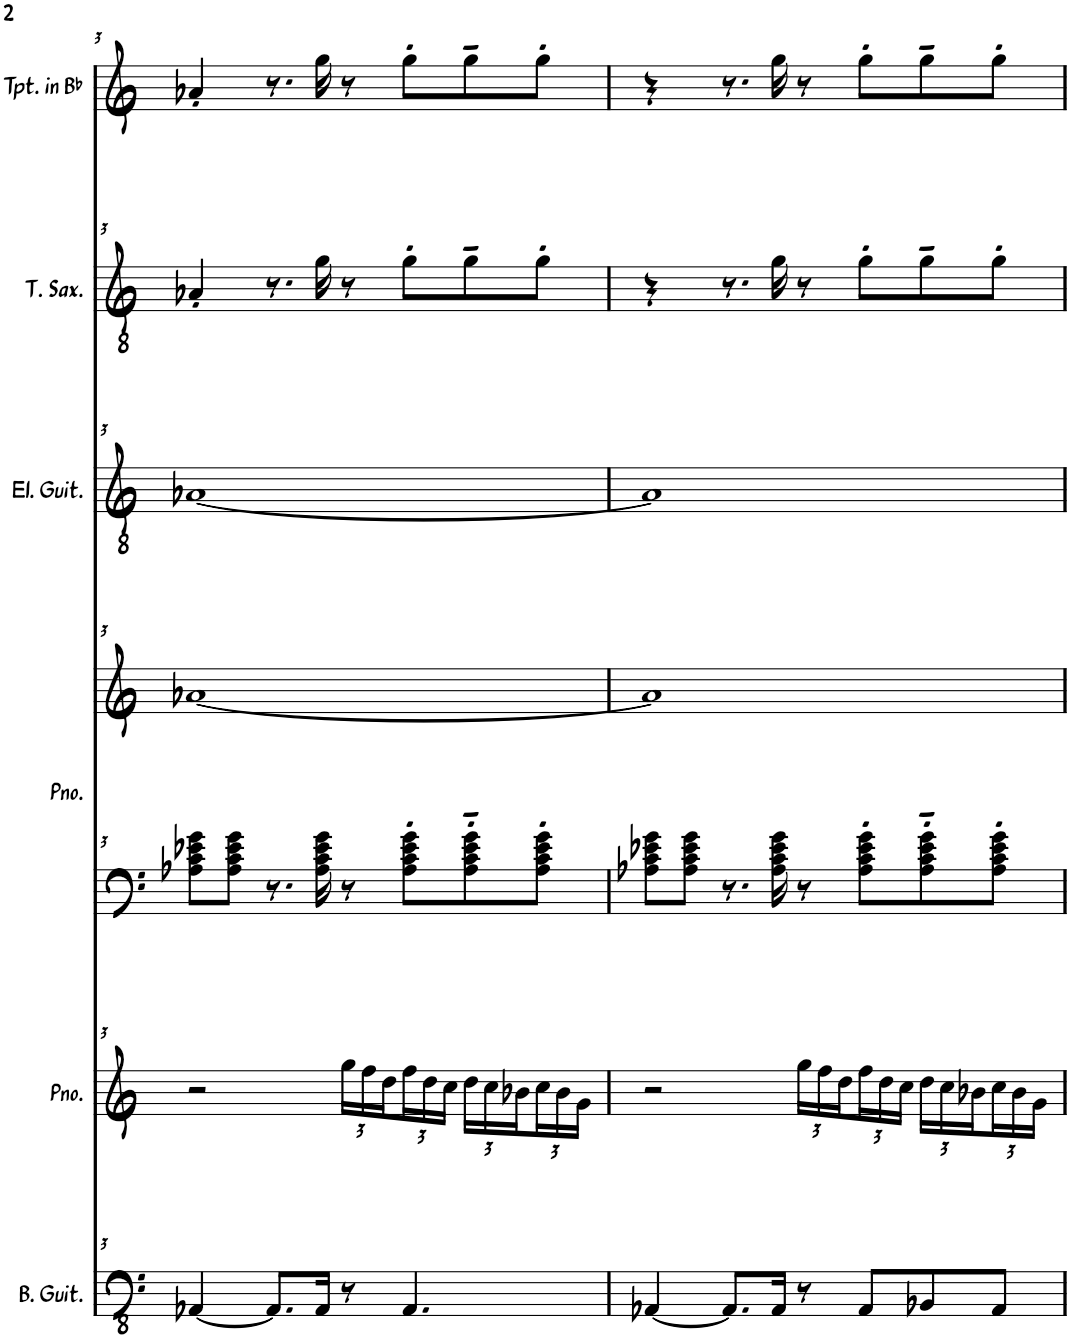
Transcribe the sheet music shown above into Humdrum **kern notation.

**kern	**kern	**kern	**kern	**kern	**kern	**kern
*part6	*part5	*part4	*part4	*part3	*part2	*part1
*staff7	*staff6	*staff5	*staff4	*staff3	*staff2	*staff1
*I"Bass Guitar	*I"Piano	*I"Piano	*	*I"Electric Guitar	*I"Tenor Saxophone	*I"Trumpet in Bb
*I'B. Guit.	*I'Pno.	*I'Pno.	*	*I'El. Guit.	*I'T. Sax.	*I'Tpt. in Bb
!!LO:PB:g=z
*clefFv4	*clefG2	*clefF4	*clefG2	*clefGv2	*clefGv2	*clefG2
*	*	*	*	*	*Trd8c14	*Trd1c2
*k[]	*k[]	*k[]	*k[]	*k[]	*k[]	*k[]
*M4/4	*M4/4	*M4/4	*M4/4	*M4/4	*M4/4	*M4/4
=3	=3	=3	=3	=3	=3	=3
[4AAA-X/	2r	8A-X\ 8c\ 8e-X\ 8g\L	[1a-X	[1A-X	4A-X'/	4a-X'/
.	.	8A-\ 8c\ 8e-\ 8g\J	.	.	.	.
8.AAA-/L]	.	8.r	.	.	8.r	8.r
16AAA-/Jk	.	16A-\ 16c\ 16e-\ 16g\	.	.	16g\	16gg\
*	*Xbrackettup	*	*	*	*	*
8r	24gg\LL	8r	.	.	8r	8r
.	24ff\	.	.	.	.	.
.	24dd\	.	.	.	.	.
4.AAA-/	24ff\	8A-\' 8c\' 8e-\' 8g\'L	.	.	8g'\L	8gg'\L
.	24dd\	.	.	.	.	.
.	24cc\JJ	.	.	.	.	.
.	24dd\LL	8A-\'~ 8c\'~ 8e-\'~ 8g\'~	.	.	8g~\	8gg~\
.	24cc\	.	.	.	.	.
.	24b-X\	.	.	.	.	.
.	24cc\	8A-\' 8c\' 8e-\' 8g\'J	.	.	8g'\J	8gg'\J
.	24b-\	.	.	.	.	.
.	24g\JJ	.	.	.	.	.
=4	=4	=4	=4	=4	=4	=4
[4AAA-X/	2r	8A-X\ 8c\ 8e-X\ 8g\L	1a-]	1A-]	4r	4r
.	.	8A-\ 8c\ 8e-\ 8g\J	.	.	.	.
8.AAA-/L]	.	8.r	.	.	8.r	8.r
16AAA-/Jk	.	16A-\ 16c\ 16e-\ 16g\	.	.	16g\	16gg\
8r	24gg\LL	8r	.	.	8r	8r
.	24ff\	.	.	.	.	.
.	24dd\	.	.	.	.	.
8AAA-/L	24ff\	8A-\' 8c\' 8e-\' 8g\'L	.	.	8g'\L	8gg'\L
.	24dd\	.	.	.	.	.
.	24cc\JJ	.	.	.	.	.
8BBB-X/	24dd\LL	8A-\'~ 8c\'~ 8e-\'~ 8g\'~	.	.	8g~\	8gg~\
.	24cc\	.	.	.	.	.
.	24b-X\	.	.	.	.	.
8AAA-/J	24cc\	8A-\' 8c\' 8e-\' 8g\'J	.	.	8g'\J	8gg'\J
.	24b-\	.	.	.	.	.
.	24g\JJ	.	.	.	.	.
=	=	=	=	=	=	=
*-	*-	*-	*-	*-	*-	*-
